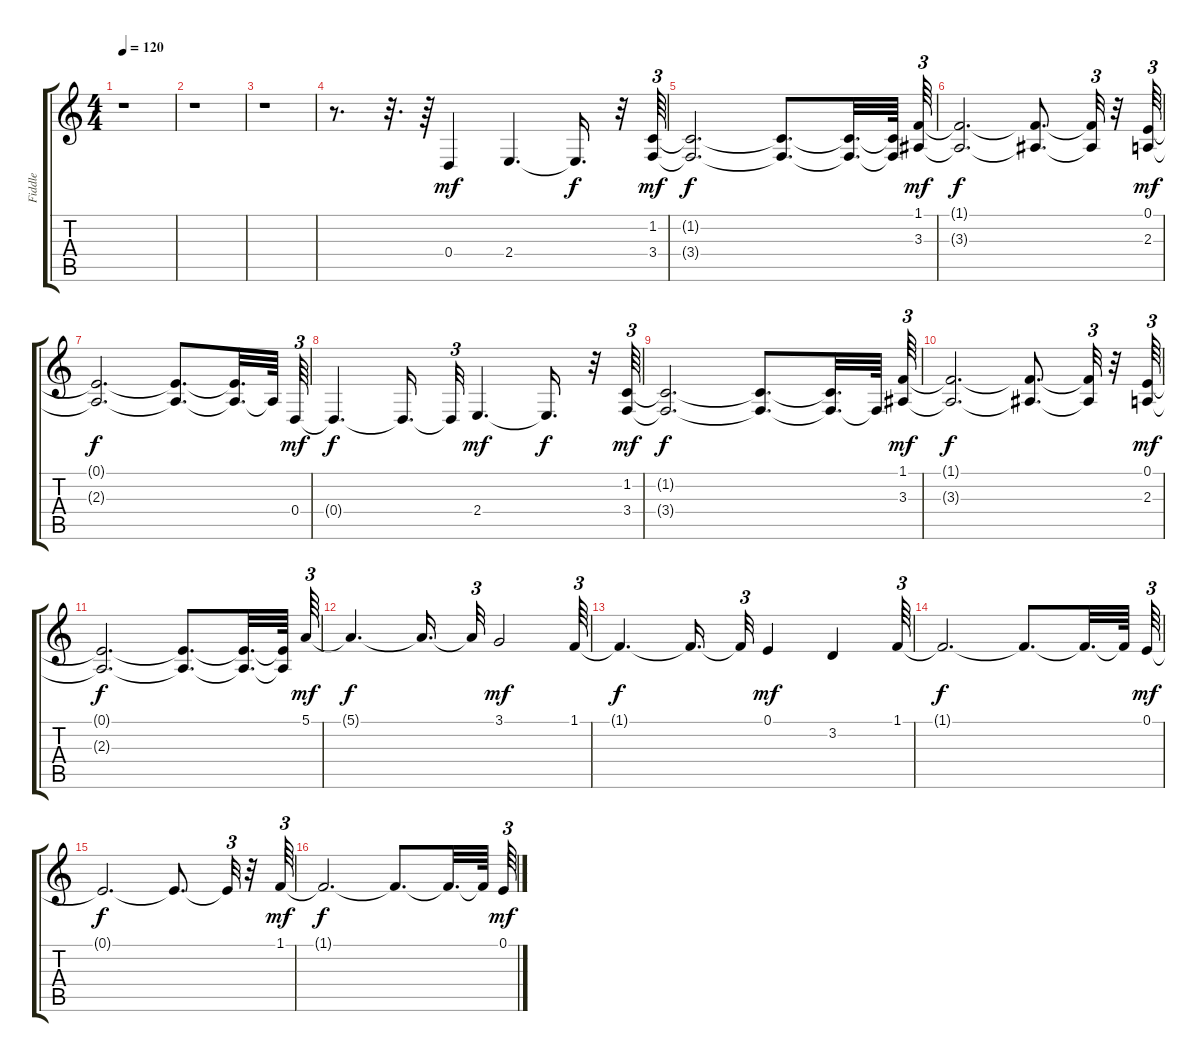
\track ("Fiddle" "Fiddle") {instrument fiddle}
\staff {score tabs}
\tuning (E4 B3 G3 D3 A2 E2) {hide}
\ts (4 4)
\tempo 120
\clef g2
\ks c
r.1{dy f} |
r.1 |
r.1 |
r.8{d} r.32{d} r.64 0.4.4{dy mf} 2.4.4{d} 2.4{t}.16{d dy f} r.32 (1.2 3.4).64{tu (3 2) dy mf} |
(1.2{t} 3.4{t}).2{d dy f} (1.2{t} 3.4{t}).8{d} (1.2{t} 3.4{t}).32{d} (1.2{t} 3.4{t}).64 (1.1 3.3).64{tu (3 2) dy mf} |
(1.1{t} 3.3{t}).2{d dy f} (1.1{t} 3.3{t}).8{d} (1.1{t} 3.3{t}).32{tu (3 2)} r.32 (0.1 2.3).64{tu (3 2) dy mf} |
(0.1{t} 2.3{t}).2{d dy f} (0.1{t} 2.3{t}).8{d} (0.1{t} 2.3{t}).32{d} 2.3{t}.64 0.4.64{tu (3 2) dy mf} |
0.4{t}.4{d dy f} 0.4{t}.16{d} 0.4{t}.32{tu (3 2)} 2.4.4{d dy mf} 2.4{t}.16{d dy f} r.32 (1.2 3.4).64{tu (3 2) dy mf} |
(1.2{t} 3.4{t}).2{d dy f} (1.2{t} 3.4{t}).8{d} (1.2{t} 3.4{t}).32{d} 3.4{t}.64 (1.1 3.3).64{tu (3 2) dy mf} |
(1.1{t} 3.3{t}).2{d dy f} (1.1{t} 3.3{t}).8{d} (1.1{t} 3.3{t}).32{tu (3 2)} r.32 (0.1 2.3).64{tu (3 2) dy mf} |
(0.1{t} 2.3{t}).2{d dy f} (0.1{t} 2.3{t}).8{d} (0.1{t} 2.3{t}).32{d} (0.1{t} 2.3{t}).64 5.1.64{tu (3 2) dy mf} |
5.1{t}.4{d dy f} 5.1{t}.16{d} 5.1{t}.32{tu (3 2)} 3.1.2{dy mf} 1.1.64{tu (3 2)} |
1.1{t}.4{d dy f} 1.1{t}.16{d} 1.1{t}.32{tu (3 2)} 0.1.4{dy mf} 3.2.4 1.1.64{tu (3 2)} |
1.1{t}.2{d dy f} 1.1{t}.8{d} 1.1{t}.32{d} 1.1{t}.64 0.1.64{tu (3 2) dy mf} |
0.1{t}.2{d dy f} 0.1{t}.8{d} 0.1{t}.32{tu (3 2)} r.32 1.1.64{tu (3 2) dy mf} |
1.1{t}.2{d dy f} 1.1{t}.8{d} 1.1{t}.32{d} 1.1{t}.64 0.1.64{tu (3 2) dy mf}
